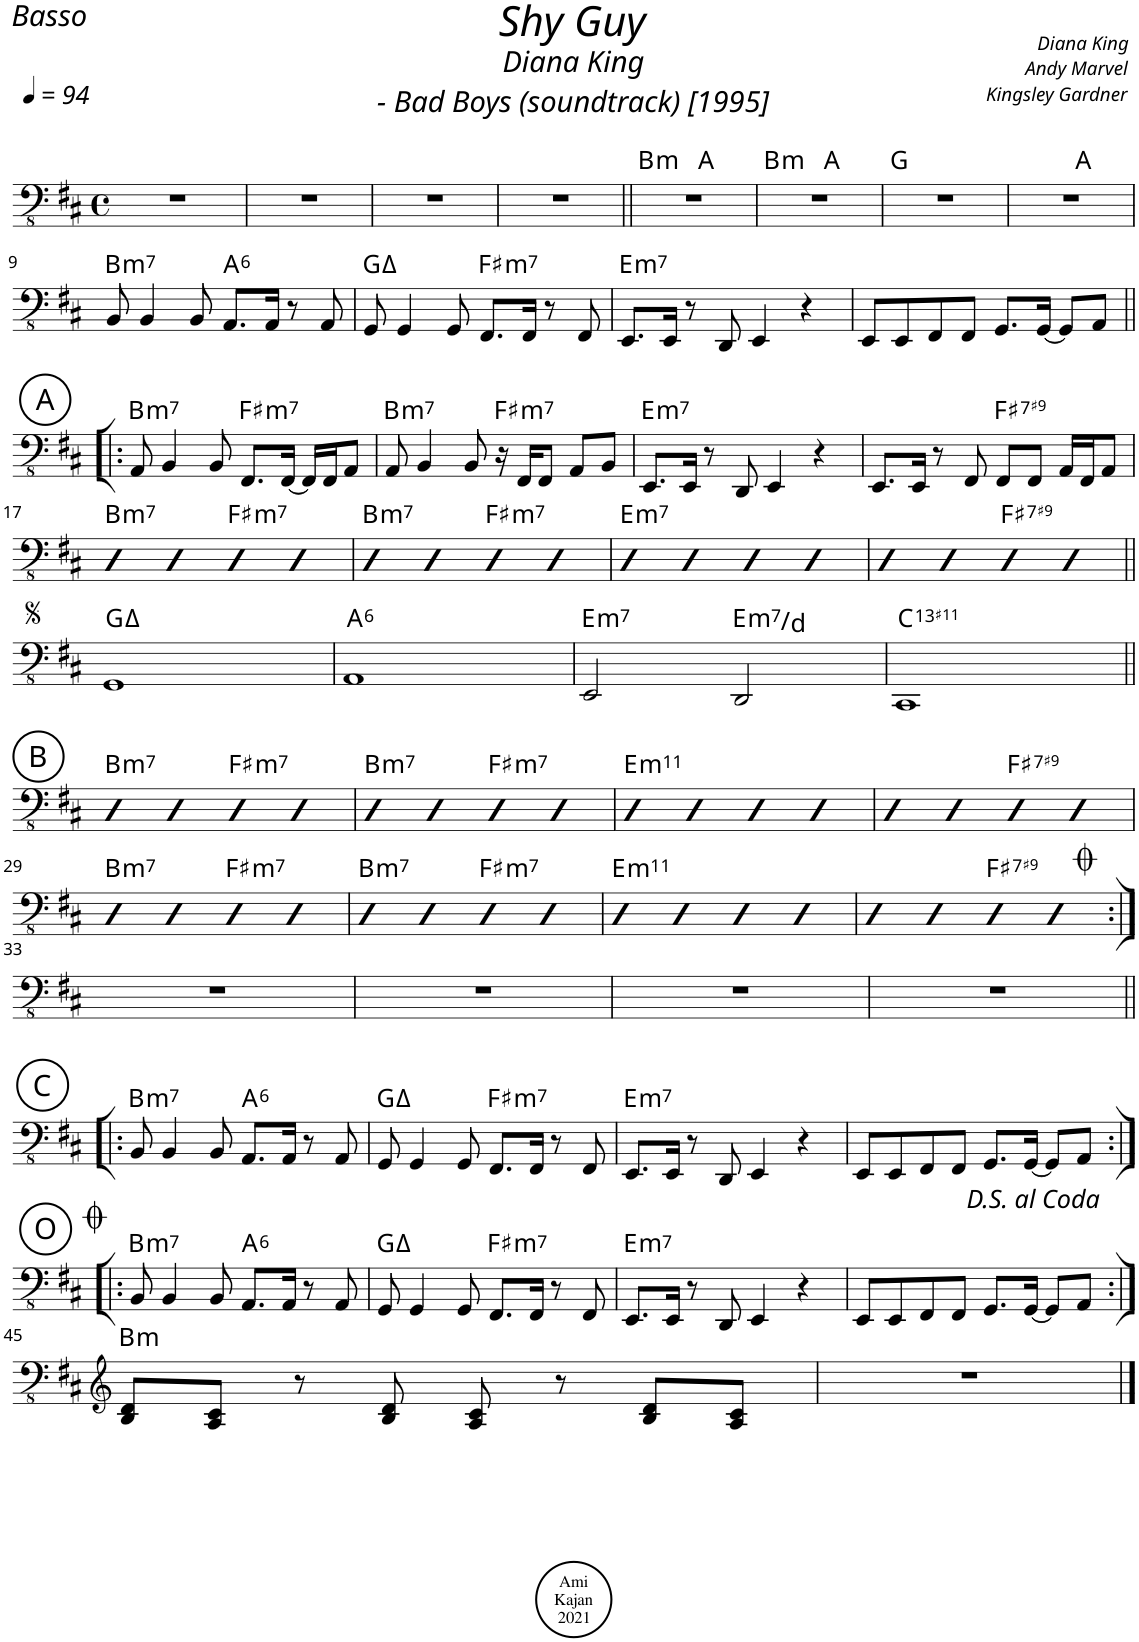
**kern	**harte
*part1	*part1
*staff1	*
*I"Acoustic Bass	*
*I'Bass	*
*clefFv4	*
*k[f#c#]	*
*M4/4	*
*met(c)	*
*MM94	*
=1	=1
1r	.
=2	=2
1r	.
=3	=3
1r	.
=4	=4
1r	.
=5||	=5||
!	!LO:H:kt=m
*^	*
1r	2ryy	B:min
.	2ryy	A:maj
=6	=6	=6
!	!	!LO:H:kt=m
1r	2ryy	B:min
.	2ryy	A:maj
*v	*v	*
=7	=7
1r	G:maj
=8	=8
*^	*
1r	2ryy	.
.	2ryy	A:maj
!!LO:LB:g=z	!!
=9	=9	=9
!	!	!LO:H:kt=m7
*v	*v	*
8BBB/	B:min7
4BBB/	.
8BBB/	.
!	!LO:H:kt=6
8.AAA/L	A:maj6
16AAA/Jk	.
8r	.
8AAA/	.
=10	=10
8GGG/	G:maj
4GGG/	.
8GGG/	.
!	!LO:H:kt=m7
8.FFF#/L	F#:min7
16FFF#/Jk	.
8r	.
8FFF#/	.
=11	=11
!	!LO:H:kt=m7
8.EEE/L	E:min7
16EEE/Jk	.
8r	.
8DDD/	.
4EEE/	.
4r	.
=12	=12
8EEE/L	.
8EEE/	.
8FFF#/	.
8FFF#/J	.
8.GGG/L	.
[16GGG/Jk	.
8GGG/L]	.
8AAA/J	.
!!LO:LB:g=z
!!LO:REH:place=s1:a:cj:enc=circle:fs=14:t=A
=13!|:	=13!|:
!	!LO:H:kt=m7
8AAA/	B:min7
4BBB/	.
8BBB/	.
!	!LO:H:kt=m7
8.FFF#/L	F#:min7
[16FFF#/Jk	.
16FFF#/LL]	.
16FFF#/J	.
8AAA/J	.
=14	=14
!	!LO:H:kt=m7
8AAA/	B:min7
4BBB/	.
8BBB/	.
!	!LO:H:kt=m7
16r	F#:min7
16FFF#/KL	.
8FFF#/J	.
8AAA/L	.
8BBB/J	.
=15	=15
!	!LO:H:kt=m7
8.EEE/L	E:min7
16EEE/Jk	.
8r	.
8DDD/	.
4EEE/	.
4r	.
=16	=16
8.EEE/L	.
16EEE/Jk	.
8r	.
8FFF#/	.
!	!LO:H:kt=7
8FFF#/L	F#:7(#9)
8FFF#/J	.
16AAA/LL	.
16FFF#/J	.
8AAA/J	.
!!LO:LB:g=z
=17	=17
!	!LO:H:kt=m7
4DD	B:min7
4DD	.
!	!LO:H:kt=m7
4DD	F#:min7
4DD	.
=18	=18
!	!LO:H:kt=m7
4DD	B:min7
4DD	.
!	!LO:H:kt=m7
4DD	F#:min7
4DD	.
=19	=19
!	!LO:H:kt=m7
4DD	E:min7
4DD	.
4DD	.
4DD	.
=20	=20
4DD	.
4DD	.
!	!LO:H:kt=7
4DD	F#:7(#9)
4DD	.
!!LO:LB:g=z
=21||	=21||
1GGG	G:maj
=22	=22
!	!LO:H:kt=6
1AAA	A:maj6
=23	=23
!	!LO:H:kt=m7
2EEE/	E:min7
!	!LO:H:kt=m7
2DDD/	E:min7/b7
=24	=24
!	!LO:H:kt=13
1CCC#	C:(3,5,b7,9,#11,13)
!!LO:LB:g=z
!!LO:REH:place=s1:a:cj:enc=circle:fs=14:t=B
=25||	=25||
!	!LO:H:kt=m7
4DD	B:min7
4DD	.
!	!LO:H:kt=m7
4DD	F#:min7
4DD	.
=26	=26
!	!LO:H:kt=m7
4DD	B:min7
4DD	.
!	!LO:H:kt=m7
4DD	F#:min7
4DD	.
=27	=27
!	!LO:H:kt=m11
4DD	E:min9(11)
4DD	.
4DD	.
4DD	.
=28	=28
4DD	.
4DD	.
!	!LO:H:kt=7
4DD	F#:7(#9)
4DD	.
!!LO:LB:g=z
=29	=29
!	!LO:H:kt=m7
4DD	B:min7
4DD	.
!	!LO:H:kt=m7
4DD	F#:min7
4DD	.
=30	=30
!	!LO:H:kt=m7
4DD	B:min7
4DD	.
!	!LO:H:kt=m7
4DD	F#:min7
4DD	.
=31	=31
!	!LO:H:kt=m11
4DD	E:min9(11)
4DD	.
4DD	.
4DD	.
=32	=32
4DD	.
4DD	.
!	!LO:H:kt=7
4DD	F#:7(#9)
4DD	.
!!LO:LB:g=z
=33:|!	=33:|!
1r	.
=34	=34
1r	.
=35	=35
1r	.
=36	=36
1r	.
!!LO:LB:g=z
!!LO:REH:place=s1:a:cj:enc=circle:fs=14:t=C
=37!|:	=37!|:
!	!LO:H:kt=m7
8BBB/	B:min7
4BBB/	.
8BBB/	.
!	!LO:H:kt=6
8.AAA/L	A:maj6
16AAA/Jk	.
8r	.
8AAA/	.
=38	=38
8GGG/	G:maj
4GGG/	.
8GGG/	.
!	!LO:H:kt=m7
8.FFF#/L	F#:min7
16FFF#/Jk	.
8r	.
8FFF#/	.
=39	=39
!	!LO:H:kt=m7
8.EEE/L	E:min7
16EEE/Jk	.
8r	.
8DDD/	.
4EEE/	.
4r	.
=40	=40
8EEE/L	.
8EEE/	.
8FFF#/	.
8FFF#/J	.
8.GGG/L	.
[16GGG/Jk	.
8GGG/L]	.
8AAA/J	.
!!LO:LB:g=z
!!LO:REH:place=s1:a:cj:enc=circle:fs=14:t=O
=41:|!|:	=41:|!|:
!	!LO:H:kt=m7
8BBB/	B:min7
4BBB/	.
8BBB/	.
!	!LO:H:kt=6
8.AAA/L	A:maj6
16AAA/Jk	.
8r	.
8AAA/	.
=42	=42
8GGG/	G:maj
4GGG/	.
8GGG/	.
!	!LO:H:kt=m7
8.FFF#/L	F#:min7
16FFF#/Jk	.
8r	.
8FFF#/	.
=43	=43
!	!LO:H:kt=m7
8.EEE/L	E:min7
16EEE/Jk	.
8r	.
8DDD/	.
4EEE/	.
4r	.
=44	=44
8EEE/L	.
8EEE/	.
8FFF#/	.
8FFF#/J	.
8.GGG/L	.
[16GGG/Jk	.
8GGG/L]	.
8AAA/J	.
!!LO:LB:g=z
=45:|!	=45:|!
*clefG2	*
!	!LO:H:kt=m
8B/ 8d/L	B:min
8A/ 8c#/J	.
8r	.
8B/ 8d/	.
8A/ 8c#/	.
8r	.
8B/ 8d/L	.
8A/ 8c#/J	.
=46	=46
1r	.
==	==
*-	*-
